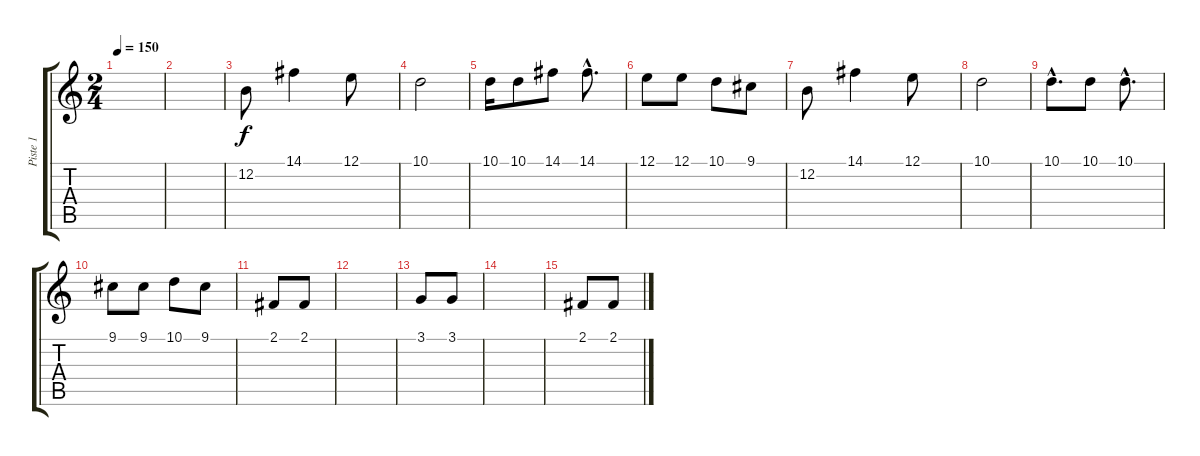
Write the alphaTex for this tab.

\track ("Piste 1" "Piste 1") {instrument violin}
\staff {score tabs}
\tuning (E4 B3 G3 D3 A2 E2) {hide}
\ts (2 4)
\tempo 150
\clef g2
\ks c
|
|
12.2.8 14.1.4 12.1.8 |
10.1.2 |
10.1.16 10.1.8 14.1.8 14.1{hac}.8{d} |
12.1.8 12.1.8 10.1.8 9.1.8 |
12.2.8 14.1.4 12.1.8 |
10.1.2 |
10.1{hac}.8{d} 10.1.8 10.1{hac}.8{d} |
9.1.8 9.1.8 10.1.8 9.1.8 |
2.1.8 2.1.8 |
|
3.1.8 3.1.8 |
|
2.1.8 2.1.8
